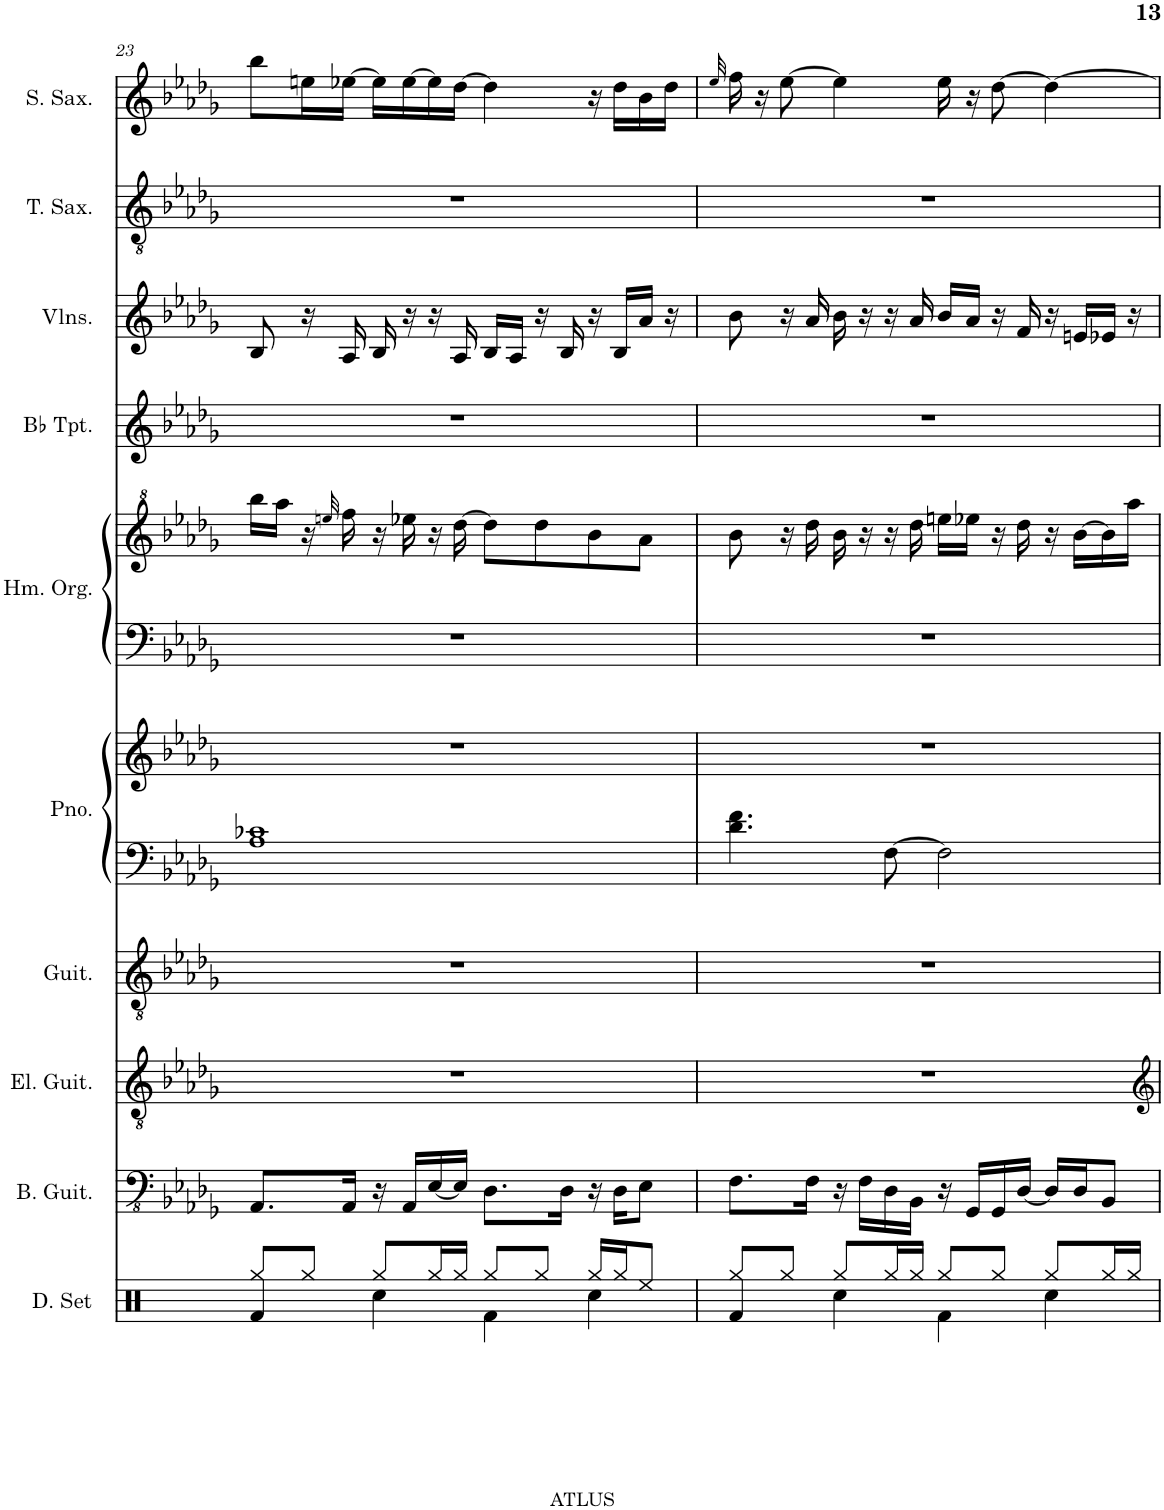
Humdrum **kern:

**kern	**kern	**kern	**kern	**kern	**kern	**kern	**kern	**kern	**kern	**kern	**kern
*part10	*part9	*part8	*part7	*part6	*part6	*part5	*part5	*part4	*part3	*part2	*part1
*staff12	*staff11	*staff10	*staff9	*staff8	*staff7	*staff6	*staff5	*staff4	*staff3	*staff2	*staff1
*I"Drumset	*I"Bass Guitar	*I"Electric Guitar	*I"Acoustic Guitar	*I"Piano	*	*I"Hammond Organ	*	*I"Bb Trumpet	*I"Violins	*I"Tenor Saxophone	*I"Soprano Saxophone
*I'D. Set	*I'B. Guit.	*I'El. Guit.	*I'Guit.	*I'Pno.	*	*I'Hm. Org.	*	*I'Bb Tpt.	*I'Vlns.	*I'T. Sax.	*I'S. Sax.
!!LO:PB:g=z
*clefX	*clefFv4	*clefGv2	*clefGv2	*clefF4	*clefG2	*clefF4	*clefG^2	*clefG2	*clefG2	*clefGv2	*clefG2
*	*	*	*	*	*	*	*	*Trd1c2	*	*Trd8c14	*Trd1c2
*k[]	*k[b-e-a-d-g-]	*k[b-e-a-d-g-]	*k[b-e-a-d-g-]	*k[b-e-a-d-g-]	*k[b-e-a-d-g-]	*k[b-e-a-d-g-]	*k[b-e-a-d-g-]	*k[b-e-a-d-g-]	*k[b-e-a-d-g-]	*k[b-e-a-d-g-]	*k[b-e-a-d-g-]
*M4/4	*M4/4	*M4/4	*M4/4	*M4/4	*M4/4	*M4/4	*M4/4	*M4/4	*M4/4	*M4/4	*M4/4
=23	=23	=23	=23	=23	=23	=23	=23	=23	=23	=23	=23
*^	*	*	*	*	*	*	*	*	*	*	*
4Rf/	8Rgg/L	8.AAA-/L	1r	1r	1A- 1c-X	1r	1r	16bbb-\LL	1r	8B-/	1r	8bb-\L
.	.	.	.	.	.	.	.	16aaa-\JJ	.	.	.	.
.	8Rgg/J	.	.	.	.	.	.	16r	.	16r	.	16een\L
.	.	.	.	.	.	.	.	32qeeen/	.	.	.	.
.	.	16AAA-/Jk	.	.	.	.	.	16fff\	.	16A-/	.	[16ee-X\JJ
8Rgg/L	4Rcc\	16r	.	.	.	.	.	16r	.	16B-/	.	16ee-\LL]
.	.	16AAA-/LL	.	.	.	.	.	16eee-X\	.	16r	.	[16ee-\
16Rgg/L	.	[16EE-/	.	.	.	.	.	16r	.	16r	.	16ee-\]
16Rgg/JJ	.	16EE-/JJ]	.	.	.	.	.	[16ddd-\	.	16A-/	.	[16dd-\JJ
8Rgg/L	4Rf\	8.DD-\L	.	.	.	.	.	8ddd-\L]	.	16B-/LL	.	4dd-\]
.	.	.	.	.	.	.	.	.	.	16A-/JJ	.	.
8Rgg/J	.	.	.	.	.	.	.	8ddd-\	.	16r	.	.
.	.	16DD-\Jk	.	.	.	.	.	.	.	16B-/	.	.
16Rgg/LL	4Rcc\	16r	.	.	.	.	.	8bb-\	.	16r	.	16r
16Rgg/J	.	16DD-\KL	.	.	.	.	.	.	.	16B-/LL	.	16dd-\LL
8Ree/J	.	8EE-\J	.	.	.	.	.	8aa-\J	.	16a-/JJ	.	16b-\
.	.	.	.	.	.	.	.	.	.	16r	.	16dd-\JJ
=24	=24	=24	=24	=24	=24	=24	=24	=24	=24	=24	=24	=24
.	.	.	.	.	.	.	.	.	.	.	.	32qee-/
4Rf/	8Rgg/L	8.FF\L	1r	1r	4.d-\ 4.f\	1r	1r	8bb-\	1r	8b-\	1r	16ff\
.	.	.	.	.	.	.	.	.	.	.	.	16r
.	8Rgg/J	.	.	.	.	.	.	16r	.	16r	.	[8ee-\
.	.	16FF\Jk	.	.	.	.	.	16ddd-\	.	16a-/	.	.
8Rgg/L	4Rcc\	16r	.	.	.	.	.	16bb-\	.	16b-\	.	4ee-\]
.	.	16FF\LL	.	.	.	.	.	16r	.	16r	.	.
16Rgg/L	.	16DD-\	.	.	[8F\	.	.	16r	.	16r	.	.
16Rgg/JJ	.	16BBB-\JJ	.	.	.	.	.	16ddd-\	.	16a-/	.	.
8Rgg/L	4Rf\	16r	.	.	2F\]	.	.	16eeen\LL	.	16b-/LL	.	16ee-\
.	.	16GGG-/LL	.	.	.	.	.	16eee-X\JJ	.	16a-/JJ	.	16r
8Rgg/J	.	16GGG-/	.	.	.	.	.	16r	.	16r	.	[8dd-\
.	.	[16DD-/JJ	.	.	.	.	.	16ddd-\	.	16f/	.	.
8Rgg/L	4Rcc\	16DD-/LL]	.	.	.	.	.	16r	.	16r	.	4dd-\_
.	.	16DD-/J	.	.	.	.	.	[16bb-\LL	.	16en/LL	.	.
16Rgg/L	.	8BBB-/J	.	.	.	.	.	16bb-\]	.	16e-X/JJ	.	.
16Rgg/JJ	.	.	.	.	.	.	.	16aaa-\JJ	.	16r	.	.
*v	*v	*	*	*	*	*	*	*	*	*	*	*
=	=	=	=	=	=	=	=	=	=	=	=
*-	*-	*-	*-	*-	*-	*-	*-	*-	*-	*-	*-
